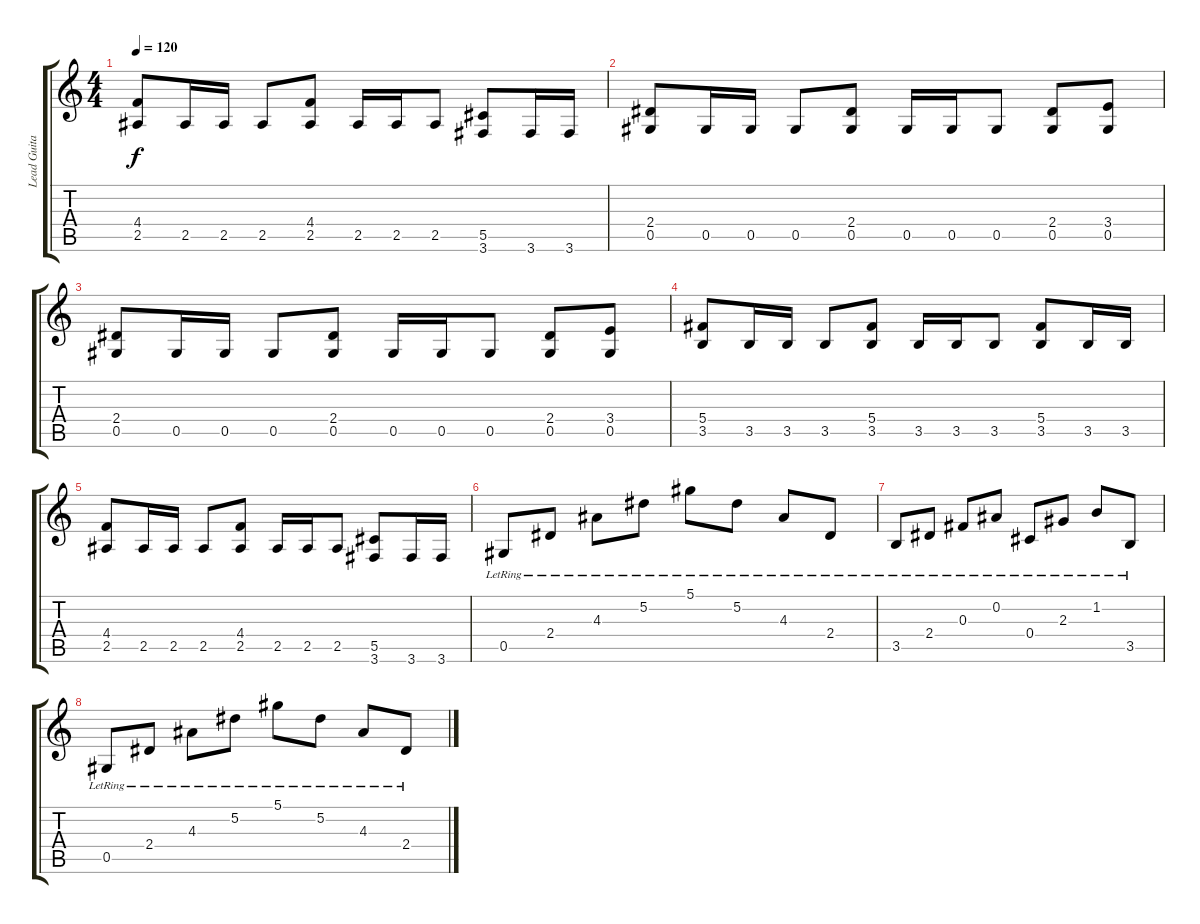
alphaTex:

\track ("Lead Guitar" "Lead Guita") {instrument distortionguitar}
\staff {score tabs}
\tuning (Eb4 Bb3 Gb3 Db3 Ab2 Eb2) {hide}
\ts (4 4)
\tempo 120
\clef g2
\ks c
(4.4 2.5).8{dy f} 2.5.16 2.5.16 2.5.8 (4.4 2.5).8 2.5.16 2.5.16 2.5.8 (5.5 3.6).8 3.6.16 3.6.16 |
(2.4 0.5).8 0.5.16 0.5.16 0.5.8 (2.4 0.5).8 0.5.16 0.5.16 0.5.8 (2.4 0.5).8 (3.4 0.5).8 |
(2.4 0.5).8 0.5.16 0.5.16 0.5.8 (2.4 0.5).8 0.5.16 0.5.16 0.5.8 (2.4 0.5).8 (3.4 0.5).8 |
(5.4 3.5).8 3.5.16 3.5.16 3.5.8 (5.4 3.5).8 3.5.16 3.5.16 3.5.8 (5.4 3.5).8 3.5.16 3.5.16 |
(4.4 2.5).8 2.5.16 2.5.16 2.5.8 (4.4 2.5).8 2.5.16 2.5.16 2.5.8 (5.5 3.6).8 3.6.16 3.6.16 |
0.5{lr}.8{instrument acousticguitarsteel} 2.4{lr}.8 4.3{lr}.8 5.2{lr}.8 5.1{lr}.8 5.2{lr}.8 4.3{lr}.8 2.4{lr}.8 |
3.5{lr}.8 2.4{lr}.8 0.3{lr}.8 0.2{lr}.8 0.4{lr}.8 2.3{lr}.8 1.2{lr}.8 3.5{lr}.8 |
0.5{lr}.8{instrument acousticguitarsteel} 2.4{lr}.8 4.3{lr}.8 5.2{lr}.8 5.1{lr}.8 5.2{lr}.8 4.3{lr}.8 2.4{lr}.8
